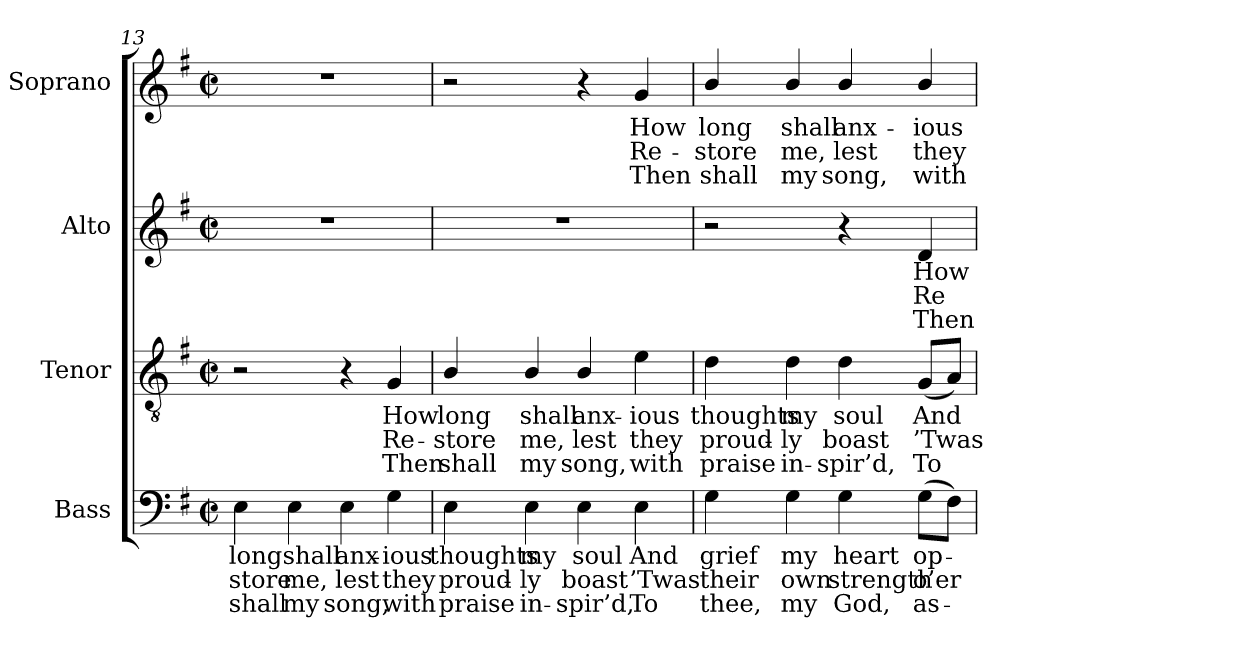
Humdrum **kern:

**kern	**text	**text	**text	**kern	**text	**text	**text	**kern	**text	**text	**text	**kern	**text	**text	**text
*part4	*part4	*part4	*part4	*part3	*part3	*part3	*part3	*part2	*part2	*part2	*part2	*part1	*part1	*part1	*part1
*staff4	*staff4	*staff4	*staff4	*staff3	*staff3	*staff3	*staff3	*staff2	*staff2	*staff2	*staff2	*staff1	*staff1	*staff1	*staff1
*I"Bass	*	*	*	*I"Tenor	*	*	*	*I"Alto	*	*	*	*I"Soprano	*	*	*
*I'B.	*	*	*	*I'T.	*	*	*	*I'A.	*	*	*	*I'S.	*	*	*
*clefF4	*	*	*	*clefGv2	*	*	*	*clefG2	*	*	*	*clefG2	*	*	*
*	*	*	*	*ITrd7c12	*	*	*	*	*	*	*	*	*	*	*
*k[f#]	*	*	*	*k[f#]	*	*	*	*k[f#]	*	*	*	*k[f#]	*	*	*
*e:	*	*	*	*e:	*	*	*	*e:	*	*	*	*e:	*	*	*
*M2/2	*	*	*	*M2/2	*	*	*	*M2/2	*	*	*	*M2/2	*	*	*
*met(c|)	*	*	*	*met(c|)	*	*	*	*met(c|)	*	*	*	*met(c|)	*	*	*
=13	=13	=13	=13	=13	=13	=13	=13	=13	=13	=13	=13	=13	=13	=13	=13
!	!LO:LY:b:color=#000000	!LO:LY:b:color=#000000	!LO:LY:b:color=#000000	!	!	!	!	!	!	!	!	!	!	!	!
4Ei\	long	-store	shall	2r	.	.	.	1r	.	.	.	1r	.	.	.
!	!LO:LY:b:color=#000000	!LO:LY:b:color=#000000	!LO:LY:b:color=#000000	!	!	!	!	!	!	!	!	!	!	!	!
4Ei\	shall	me,	my	.	.	.	.	.	.	.	.	.	.	.	.
!	!LO:LY:b:color=#000000	!LO:LY:b:color=#000000	!LO:LY:b:color=#000000	!	!	!	!	!	!	!	!	!	!	!	!
4Ei\	anx-	lest	song,	4r	.	.	.	.	.	.	.	.	.	.	.
!	!LO:LY:b:color=#000000	!LO:LY:b:color=#000000	!LO:LY:b:color=#000000	!	!	!	!	!	!	!	!	!	!	!	!
!	!	!	!	!	!LO:LY:b:color=#000000	!LO:LY:b:color=#000000	!LO:LY:b:color=#000000	!	!	!	!	!	!	!	!
4Gi\	-ious	they	with	4GGi/	How	Re-	Then	.	.	.	.	.	.	.	.
!!LO:PB:g=z
=14	=14	=14	=14	=14	=14	=14	=14	=14	=14	=14	=14	=14	=14	=14	=14
!	!LO:LY:b:color=#000000	!LO:LY:b:color=#000000	!LO:LY:b:color=#000000	!	!	!	!	!	!	!	!	!	!	!	!
!	!	!	!	!	!LO:LY:b:color=#000000	!LO:LY:b:color=#000000	!LO:LY:b:color=#000000	!	!	!	!	!	!	!	!
4Ei\	thoughts	proud-	praise	4BBi/	long	-store	shall	1r	.	.	.	2r	.	.	.
!	!LO:LY:b:color=#000000	!LO:LY:b:color=#000000	!LO:LY:b:color=#000000	!	!	!	!	!	!	!	!	!	!	!	!
!	!	!	!	!	!LO:LY:b:color=#000000	!LO:LY:b:color=#000000	!LO:LY:b:color=#000000	!	!	!	!	!	!	!	!
4Ei\	my	-ly	in-	4BBi/	shall	me,	my	.	.	.	.	.	.	.	.
!	!LO:LY:b:color=#000000	!LO:LY:b:color=#000000	!LO:LY:b:color=#000000	!	!	!	!	!	!	!	!	!	!	!	!
!	!	!	!	!	!LO:LY:b:color=#000000	!LO:LY:b:color=#000000	!LO:LY:b:color=#000000	!	!	!	!	!	!	!	!
4Ei\	soul	boast	-spir’d,	4BBi/	anx-	lest	song,	.	.	.	.	4r	.	.	.
!	!LO:LY:b:color=#000000	!LO:LY:b:color=#000000	!LO:LY:b:color=#000000	!	!	!	!	!	!	!	!	!	!	!	!
!	!	!	!	!	!LO:LY:b:color=#000000	!LO:LY:b:color=#000000	!LO:LY:b:color=#000000	!	!	!	!	!	!	!	!
!	!	!	!	!	!	!	!	!	!	!	!	!	!LO:LY:b:color=#000000	!LO:LY:b:color=#000000	!LO:LY:b:color=#000000
4Ei\	And	’Twas	To	4Ei\	-ious	they	with	.	.	.	.	4gi/	How	Re-	Then
=15	=15	=15	=15	=15	=15	=15	=15	=15	=15	=15	=15	=15	=15	=15	=15
!	!LO:LY:b:color=#000000	!LO:LY:b:color=#000000	!LO:LY:b:color=#000000	!	!	!	!	!	!	!	!	!	!	!	!
!	!	!	!	!	!LO:LY:b:color=#000000	!LO:LY:b:color=#000000	!LO:LY:b:color=#000000	!	!	!	!	!	!	!	!
!	!	!	!	!	!	!	!	!	!	!	!	!	!LO:LY:b:color=#000000	!LO:LY:b:color=#000000	!LO:LY:b:color=#000000
4Gi\	grief	their	thee,	4Di\	thoughts	proud-	praise	2r	.	.	.	4bi/	long	-store	shall
!	!LO:LY:b:color=#000000	!LO:LY:b:color=#000000	!LO:LY:b:color=#000000	!	!	!	!	!	!	!	!	!	!	!	!
!	!	!	!	!	!LO:LY:b:color=#000000	!LO:LY:b:color=#000000	!LO:LY:b:color=#000000	!	!	!	!	!	!	!	!
!	!	!	!	!	!	!	!	!	!	!	!	!	!LO:LY:b:color=#000000	!LO:LY:b:color=#000000	!LO:LY:b:color=#000000
4Gi\	my	own	my	4Di\	my	-ly	in-	.	.	.	.	4bi/	shall	me,	my
!	!LO:LY:b:color=#000000	!LO:LY:b:color=#000000	!LO:LY:b:color=#000000	!	!	!	!	!	!	!	!	!	!	!	!
!	!	!	!	!	!LO:LY:b:color=#000000	!LO:LY:b:color=#000000	!LO:LY:b:color=#000000	!	!	!	!	!	!	!	!
!	!	!	!	!	!	!	!	!	!	!	!	!	!LO:LY:b:color=#000000	!LO:LY:b:color=#000000	!LO:LY:b:color=#000000
4Gi\	heart	strength	God,	4Di\	soul	boast	-spir’d,	4r	.	.	.	4bi/	anx-	lest	song,
!	!LO:LY:b:color=#000000	!LO:LY:b:color=#000000	!LO:LY:b:color=#000000	!	!	!	!	!	!	!	!	!	!	!	!
!	!	!	!	!	!LO:LY:b:color=#000000	!LO:LY:b:color=#000000	!LO:LY:b:color=#000000	!	!	!	!	!	!	!	!
!	!	!	!	!	!	!	!	!	!LO:LY:b:color=#000000	!LO:LY:b:color=#000000	!LO:LY:b:color=#000000	!	!	!	!
!	!	!	!	!	!	!	!	!	!	!	!	!	!LO:LY:b:color=#000000	!LO:LY:b:color=#000000	!LO:LY:b:color=#000000
(8Gi\L	op-	o’er-	as-	(8GGi/L	And	’Twas	To	4di/	How	Re-	Then	4bi/	-ious	they	with
8F#i\J)	.	.	.	8AAi/J)	.	.	.	.	.	.	.	.	.	.	.
=	=	=	=	=	=	=	=	=	=	=	=	=	=	=	=
*-	*-	*-	*-	*-	*-	*-	*-	*-	*-	*-	*-	*-	*-	*-	*-
